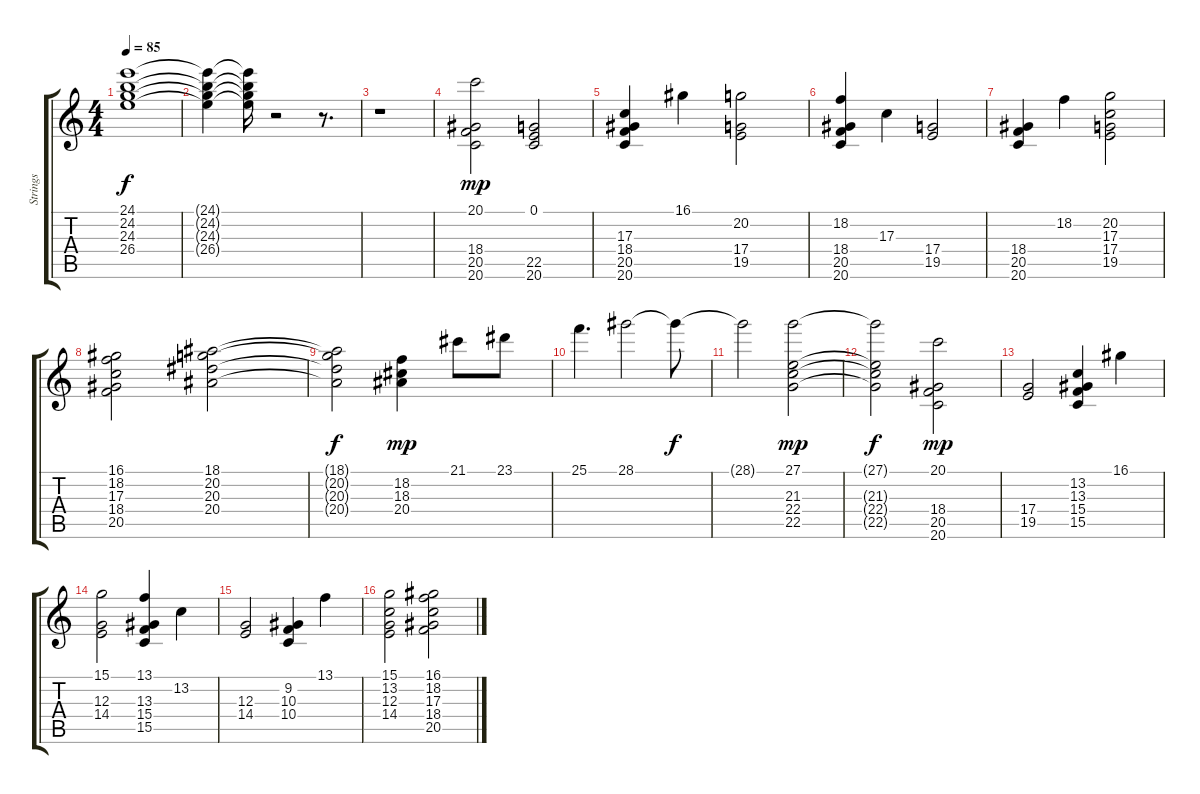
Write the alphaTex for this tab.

\track ("Strings" "Strings") {instrument stringensemble2}
\staff {score tabs}
\tuning (E4 B3 G3 D3 A2 E2) {hide}
\ts (4 4)
\tempo 85
\clef g2
\ks c
(24.1{t} 24.2{t} 24.3{t} 26.4{t}).1{dy f} |
(24.1{t} 24.2{t} 24.3{t} 26.4{t}).4 (24.1{t} 24.2{t} 24.3{t} 26.4{t}).16 r.2 r.8{d} |
r.1 |
(20.1 18.4 20.5 20.6).2{dy mp} (0.1 22.5 20.6).2 |
(17.3 18.4 20.5 20.6).4 16.1.4 (20.2 17.4 19.5).2 |
(18.2 18.4 20.5 20.6).4 17.3.4 (17.4 19.5).2 |
(18.4 20.5 20.6).4 18.2.4 (20.2 17.3 17.4 19.5).2 |
(16.1 18.2 17.3 18.4 20.5).2 (18.1 20.2 20.3 20.4).2 |
(18.1{t} 20.2{t} 20.3{t} 20.4{t}).2{dy f} (18.2 18.3 20.4).4{dy mp} 21.1.8 23.1.8 |
25.1.4{d} 28.1.2 28.1{t}.8{dy f} |
28.1{t}.2 (27.1 21.3 22.4 22.5).2{dy mp} |
(27.1{t} 21.3{t} 22.4{t} 22.5{t}).2{dy f} (20.1 18.4 20.5 20.6).2{dy mp} |
(17.4 19.5).2 (13.2 13.3 15.4 15.5).4 16.1.4 |
(15.1 12.3 14.4).2 (13.1 13.3 15.4 15.5).4 13.2.4 |
(12.3 14.4).2 (9.2 10.3 10.4).4 13.1.4 |
(15.1 13.2 12.3 14.4).2 (16.1 18.2 17.3 18.4 20.5).2
